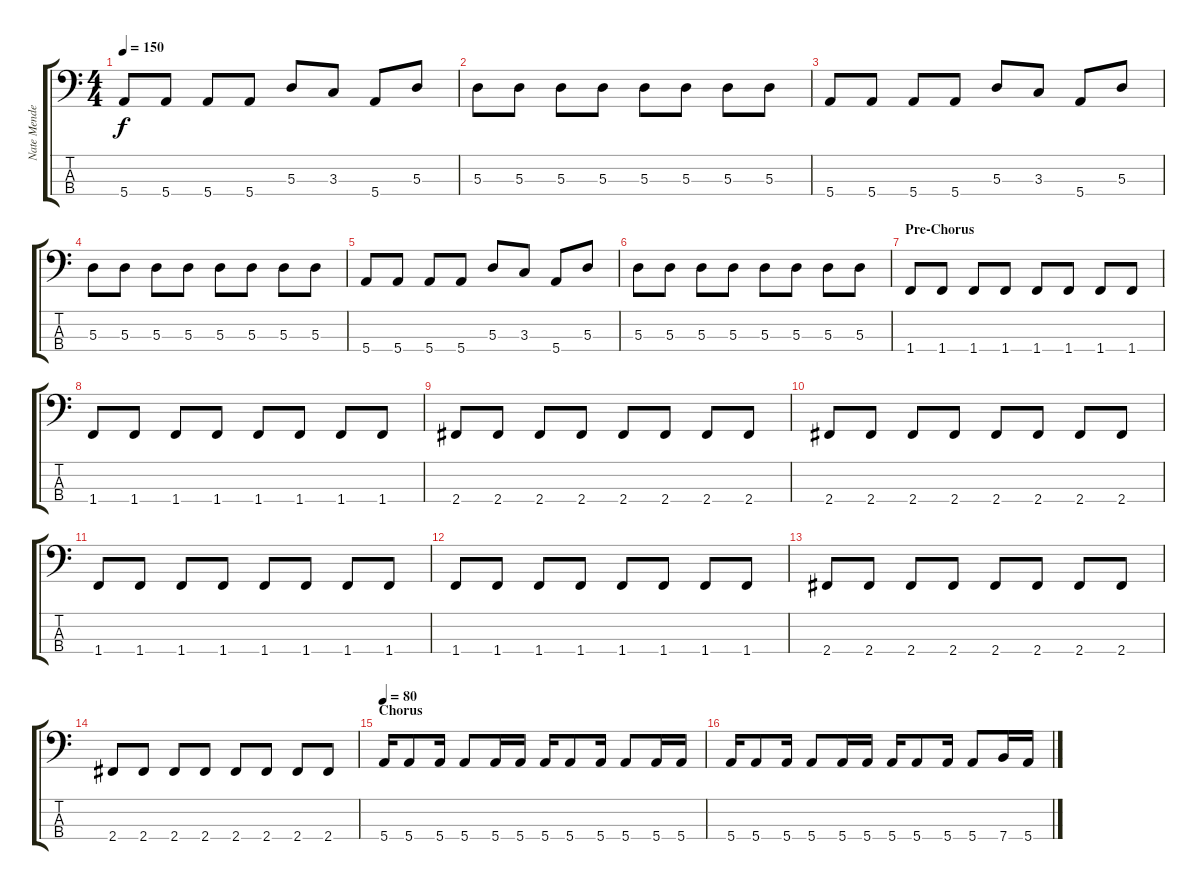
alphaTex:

\track ("Nate Mendel" "Nate Mende") {instrument electricbasspick}
\staff {score tabs}
\tuning (G2 D2 A1 E1) {hide}
\ts (4 4)
\tempo 150
\clef f4
\ks c
5.4.8{dy f} 5.4.8 5.4.8 5.4.8 5.3.8 3.3.8 5.4.8 5.3.8 |
5.3.8 5.3.8 5.3.8 5.3.8 5.3.8 5.3.8 5.3.8 5.3.8 |
5.4.8 5.4.8 5.4.8 5.4.8 5.3.8 3.3.8 5.4.8 5.3.8 |
5.3.8 5.3.8 5.3.8 5.3.8 5.3.8 5.3.8 5.3.8 5.3.8 |
5.4.8 5.4.8 5.4.8 5.4.8 5.3.8 3.3.8 5.4.8 5.3.8 |
5.3.8 5.3.8 5.3.8 5.3.8 5.3.8 5.3.8 5.3.8 5.3.8 |
\section ("" "Pre-Chorus")
1.4.8 1.4.8 1.4.8 1.4.8 1.4.8 1.4.8 1.4.8 1.4.8 |
1.4.8 1.4.8 1.4.8 1.4.8 1.4.8 1.4.8 1.4.8 1.4.8 |
2.4.8 2.4.8 2.4.8 2.4.8 2.4.8 2.4.8 2.4.8 2.4.8 |
2.4.8 2.4.8 2.4.8 2.4.8 2.4.8 2.4.8 2.4.8 2.4.8 |
1.4.8 1.4.8 1.4.8 1.4.8 1.4.8 1.4.8 1.4.8 1.4.8 |
1.4.8 1.4.8 1.4.8 1.4.8 1.4.8 1.4.8 1.4.8 1.4.8 |
2.4.8 2.4.8 2.4.8 2.4.8 2.4.8 2.4.8 2.4.8 2.4.8 |
2.4.8 2.4.8 2.4.8 2.4.8 2.4.8 2.4.8 2.4.8 2.4.8 |
\section ("" "Chorus")
\tempo 80
5.4.16 5.4.8 5.4.16 5.4.8 5.4.16 5.4.16 5.4.16 5.4.8 5.4.16 5.4.8 5.4.16 5.4.16 |
5.4.16 5.4.8 5.4.16 5.4.8 5.4.16 5.4.16 5.4.16 5.4.8 5.4.16 5.4.8 7.4.16 5.4.16
